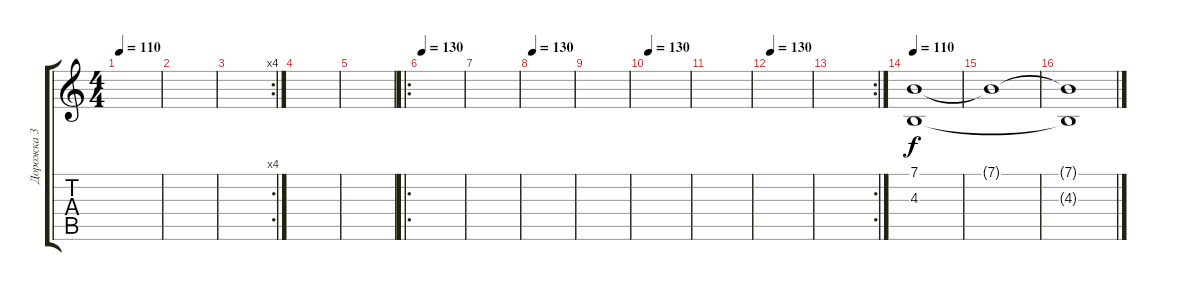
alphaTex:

\track ("Дорожка 3" "Дорожка 3") {instrument synthstrings1}
\staff {score tabs}
\tuning (E4 B3 G3 D3 A2 E2) {hide}
\ts (4 4)
\tempo 110
\clef g2
\ks c
|
|
\rc 4
|
|
|
\ro
\tempo 130
|
|
\tempo 130
|
|
\tempo 130
|
|
\tempo 130
|
\rc 2
|
\tempo 110
(7.1 4.3).1{volume 11} |
7.1{t}.1 |
(7.1{t} 4.3{t}).1
